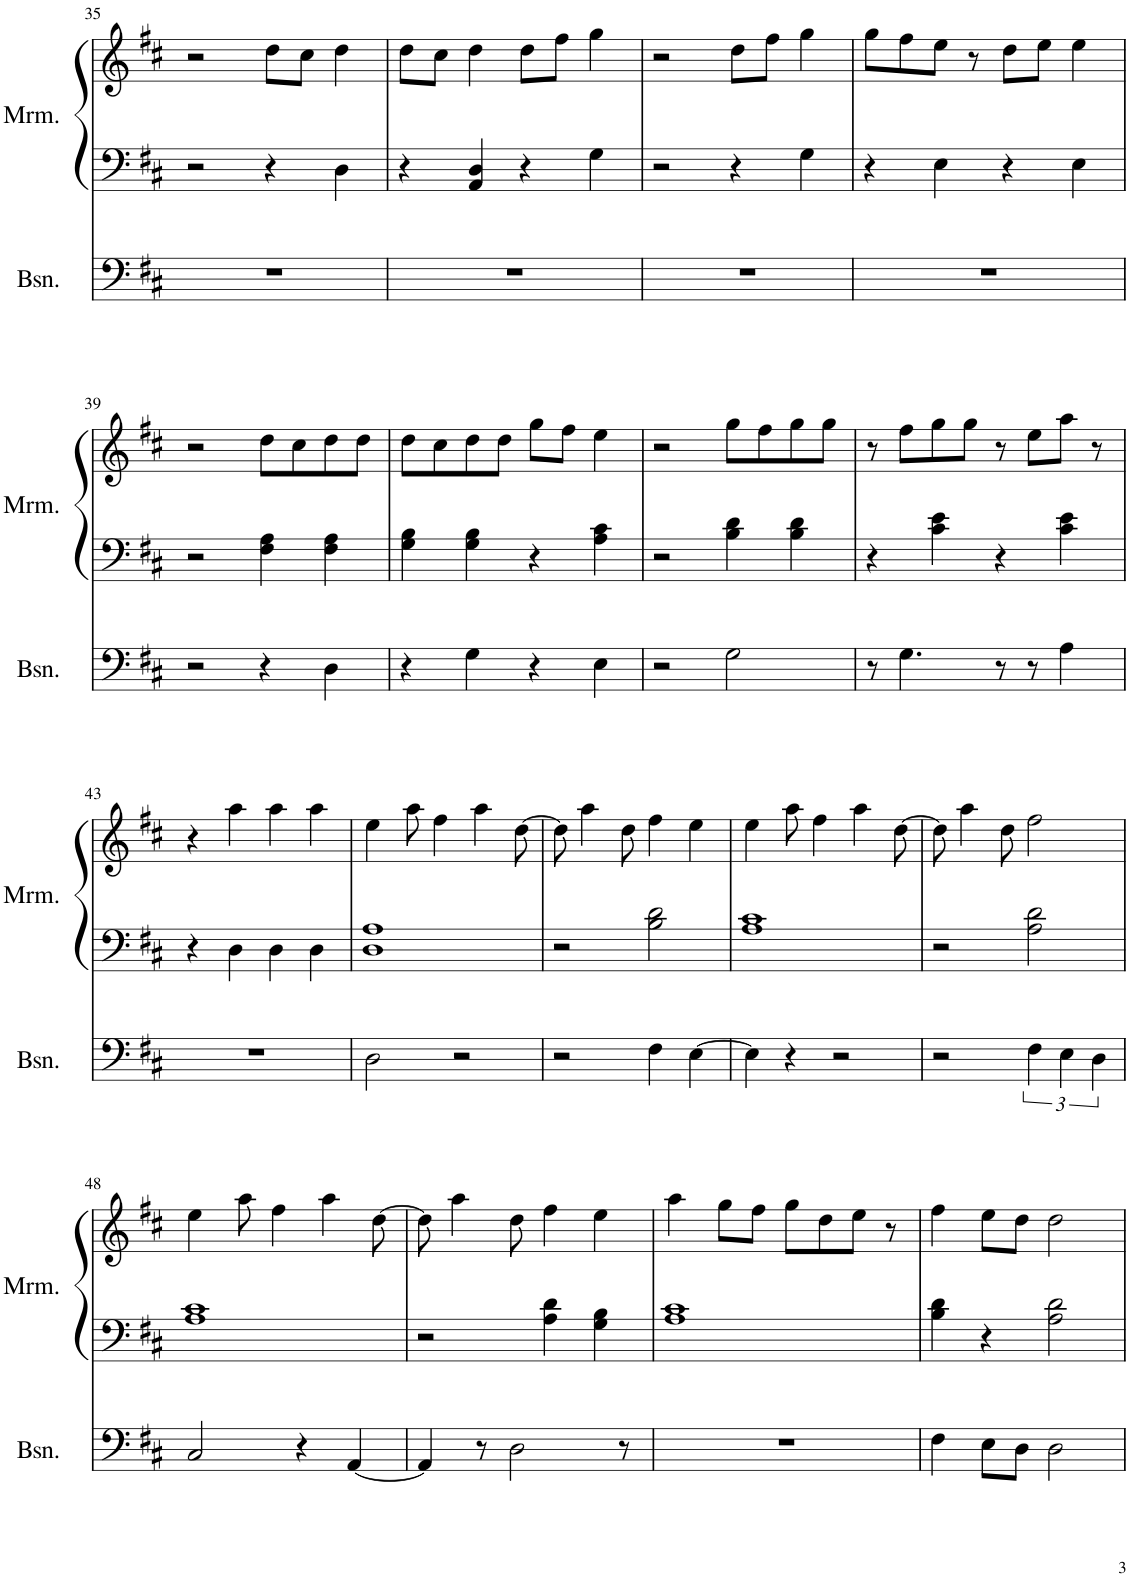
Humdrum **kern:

**kern	**kern	**kern
*part2	*part1	*part1
*staff3	*staff2	*staff1
*I"Bassoon	*I"Marimba	*
*I'Bsn.	*I'Mrm.	*
!!LO:PB:g=z
*clefF4	*clefF4	*clefG2
*k[f#c#]	*k[f#c#]	*k[f#c#]
*M4/4	*M4/4	*M4/4
=35	=35	=35
1r	2r	2r
.	4r	8dd\L
.	.	8cc#\J
.	4D\	4dd\
=36	=36	=36
1r	4r	8dd\L
.	.	8cc#\J
.	4AA/ 4D/	4dd\
.	4r	8dd\L
.	.	8ff#\J
.	4G\	4gg\
=37	=37	=37
1r	2r	2r
.	4r	8dd\L
.	.	8ff#\J
.	4G\	4gg\
=38	=38	=38
1r	4r	8gg\L
.	.	8ff#\
.	4E\	8ee\J
.	.	8r
.	4r	8dd\L
.	.	8ee\J
.	4E\	4ee\
!!LO:LB:g=z
=39	=39	=39
2r	2r	2r
4r	4F#\ 4A\	8dd\L
.	.	8cc#\
4D\	4F#\ 4A\	8dd\
.	.	8dd\J
=40	=40	=40
4r	4G\ 4B\	8dd\L
.	.	8cc#\
4G\	4G\ 4B\	8dd\
.	.	8dd\J
4r	4r	8gg\L
.	.	8ff#\J
4E\	4A\ 4c#\	4ee\
=41	=41	=41
2r	2r	2r
2G\	4B\ 4d\	8gg\L
.	.	8ff#\
.	4B\ 4d\	8gg\
.	.	8gg\J
=42	=42	=42
8r	4r	8r
4.G\	.	8ff#\L
.	4c#\ 4e\	8gg\
.	.	8gg\J
8r	4r	8r
8r	.	8ee\L
4A\	4c#\ 4e\	8aa\J
.	.	8r
!!LO:LB:g=z
=43	=43	=43
1r	4r	4r
.	4D\	4aa\
.	4D\	4aa\
.	4D\	4aa\
=44	=44	=44
2D\	1D 1A	4ee\
.	.	8aa\
.	.	4ff#\
2r	.	.
.	.	4aa\
.	.	[8dd\
=45	=45	=45
2r	2r	8dd\]
.	.	4aa\
.	.	8dd\
4F#\	2B\ 2d\	4ff#\
[4E\	.	4ee\
=46	=46	=46
4E\]	1A 1c#	4ee\
4r	.	8aa\
.	.	4ff#\
2r	.	.
.	.	4aa\
.	.	[8dd\
=47	=47	=47
2r	2r	8dd\]
.	.	4aa\
.	.	8dd\
6F#\	2A\ 2d\	2ff#\
6E\	.	.
6D\	.	.
!!LO:LB:g=z
=48	=48	=48
2C#/	1A 1c#	4ee\
.	.	8aa\
.	.	4ff#\
4r	.	.
.	.	4aa\
[4AA/	.	.
.	.	[8dd\
=49	=49	=49
4AA/]	2r	8dd\]
.	.	4aa\
8r	.	.
2D\	.	8dd\
.	4A\ 4d\	4ff#\
.	4G\ 4B\	4ee\
8r	.	.
=50	=50	=50
1r	1A 1c#	4aa\
.	.	8gg\L
.	.	8ff#\J
.	.	8gg\L
.	.	8dd\
.	.	8ee\J
.	.	8r
=51	=51	=51
4F#\	4B\ 4d\	4ff#\
8E\L	4r	8ee\L
8D\J	.	8dd\J
2D\	2A\ 2d\	2dd\
=	=	=
*-	*-	*-
